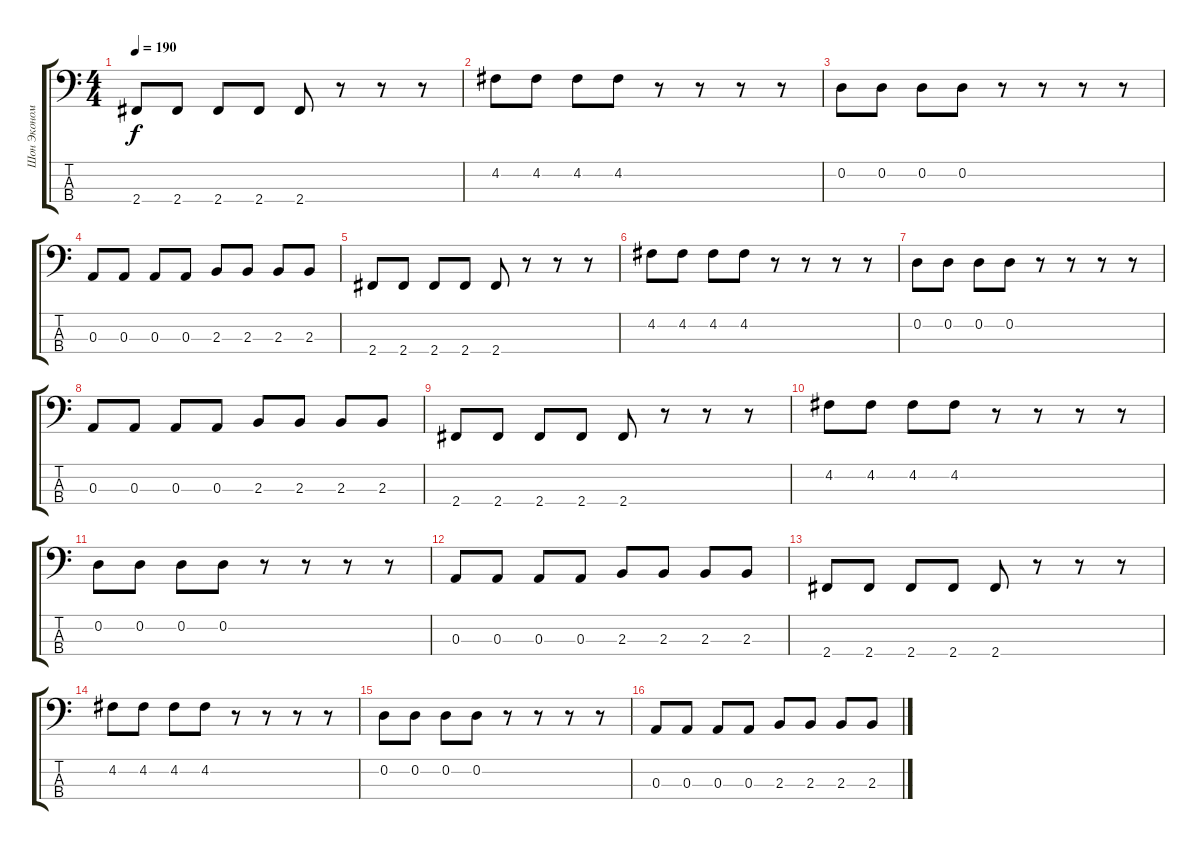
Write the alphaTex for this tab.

\track ("Шон Экономаки" "Шон Эконом") {instrument electricbasspick}
\staff {score tabs}
\tuning (G2 D2 A1 E1) {hide}
\ts (4 4)
\tempo 190
\clef f4
\ks c
2.4.8{dy f} 2.4.8 2.4.8 2.4.8 2.4.8 r.8 r.8 r.8 |
4.2.8 4.2.8 4.2.8 4.2.8 r.8 r.8 r.8 r.8 |
0.2.8 0.2.8 0.2.8 0.2.8 r.8 r.8 r.8 r.8 |
0.3.8 0.3.8 0.3.8 0.3.8 2.3.8 2.3.8 2.3.8 2.3.8 |
2.4.8 2.4.8 2.4.8 2.4.8 2.4.8 r.8 r.8 r.8 |
4.2.8 4.2.8 4.2.8 4.2.8 r.8 r.8 r.8 r.8 |
0.2.8 0.2.8 0.2.8 0.2.8 r.8 r.8 r.8 r.8 |
0.3.8 0.3.8 0.3.8 0.3.8 2.3.8 2.3.8 2.3.8 2.3.8 |
2.4.8 2.4.8 2.4.8 2.4.8 2.4.8 r.8 r.8 r.8 |
4.2.8 4.2.8 4.2.8 4.2.8 r.8 r.8 r.8 r.8 |
0.2.8 0.2.8 0.2.8 0.2.8 r.8 r.8 r.8 r.8 |
0.3.8 0.3.8 0.3.8 0.3.8 2.3.8 2.3.8 2.3.8 2.3.8 |
2.4.8 2.4.8 2.4.8 2.4.8 2.4.8 r.8 r.8 r.8 |
4.2.8 4.2.8 4.2.8 4.2.8 r.8 r.8 r.8 r.8 |
0.2.8 0.2.8 0.2.8 0.2.8 r.8 r.8 r.8 r.8 |
0.3.8 0.3.8 0.3.8 0.3.8 2.3.8 2.3.8 2.3.8 2.3.8
